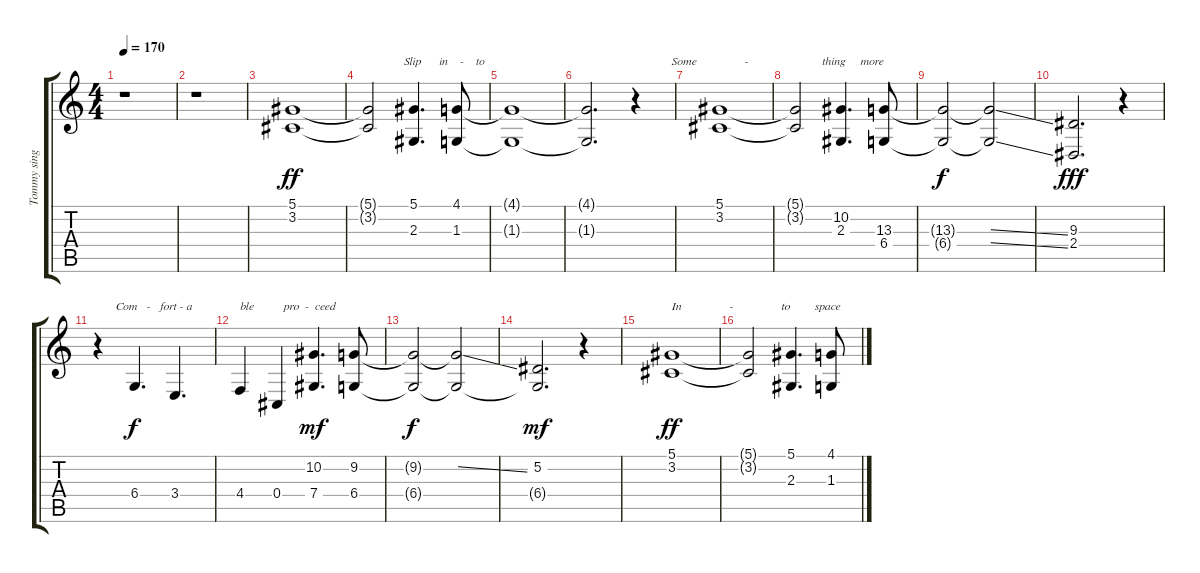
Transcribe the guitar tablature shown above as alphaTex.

\track ("Tommy singing" "Tommy sing") {instrument tenorsax}
\staff {score tabs}
\tuning (Eb4 Bb3 Gb3 Db3 Ab2 Db2) {hide}
\ts (4 4)
\tempo 170
\clef g2
\ks c
r.1{dy ff} |
r.1 |
(5.1 3.2).1 |
(5.1{t} 3.2{t}).2{txt "            Slip      in    -    to "} (5.1 2.3).4{d} (4.1 1.3).8 |
(4.1{t} 1.3{t}).1 |
(4.1{t} 1.3{t}).2{d} r.4{txt "            Some                -"} |
(5.1 3.2).1 |
(5.1{t} 3.2{t}).2{txt "         thing     more"} (10.2 2.3).4{d} (13.3 6.4).8 |
(13.3{t} 6.4{t}).2{dy f} (13.3{ss t} 6.4{ss t}).2 |
(9.3 2.4).2{d dy fff} r.4 |
r.4{txt "      Com   -   fort - a"} 6.4.4{d dy f} 3.4.4{d} |
4.4.4{txt "ble          pro  -  ceed"} 0.4.4 (10.2 7.4).4{d dy mf} (9.2 6.4).8 |
(9.2{t} 6.4{t}).2{dy f} (9.2{ss t} 6.4{t}).2 |
(5.2 6.4{t}).2{d dy mf} r.4 |
(5.1 3.2).1{txt "In                -                to" dy ff} |
(5.1{t} 3.2{t}).2 (5.1 2.3).4{d txt "        space"} (4.1 1.3).8
